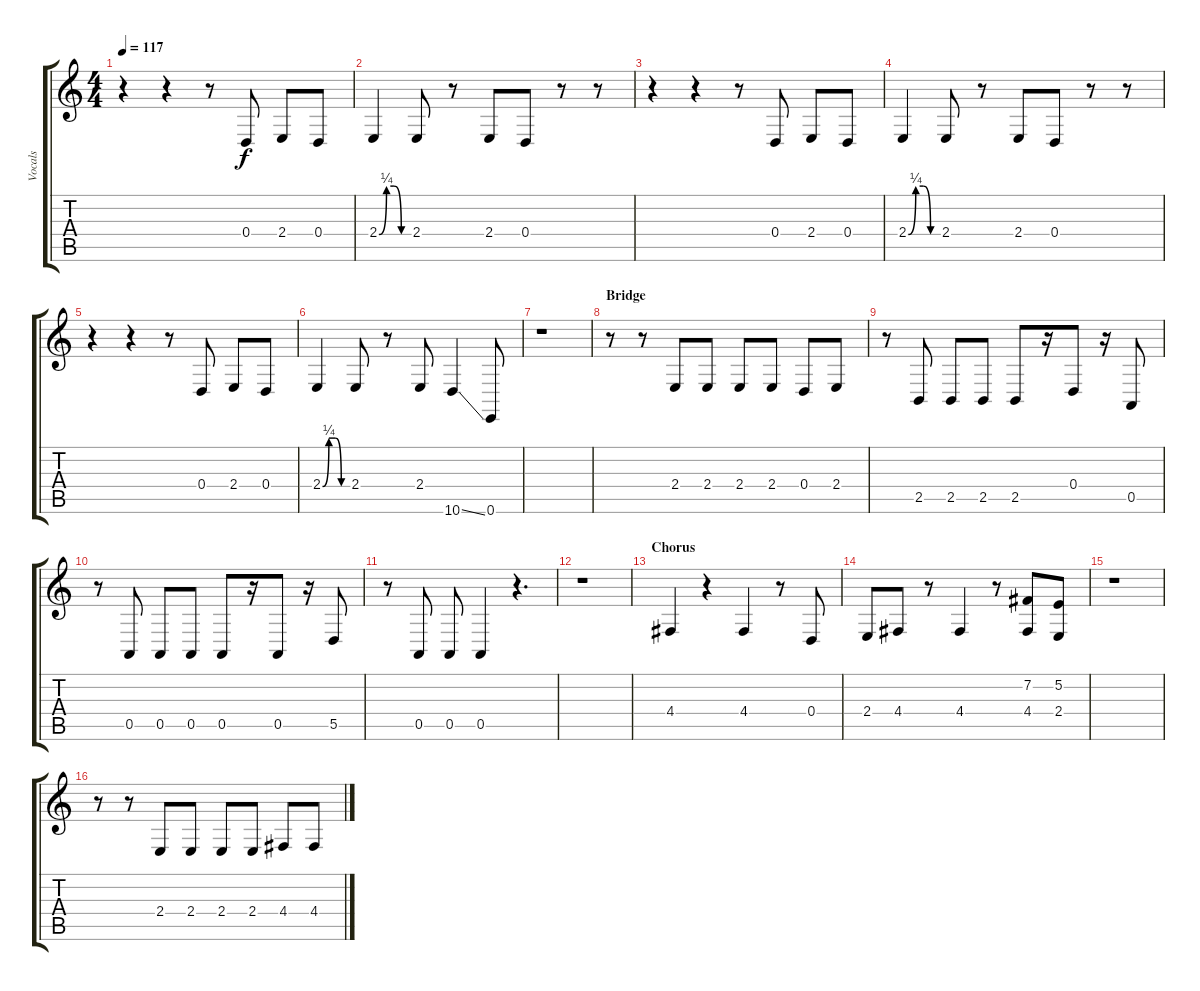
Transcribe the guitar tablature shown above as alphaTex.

\track ("Vocals" "Vocals") {instrument tenorsax}
\staff {score tabs}
\tuning (E4 B3 G3 D3 A2 E2) {hide}
\ts (4 4)
\tempo 117
\clef g2
\ks c
r.4{dy f} r.4 r.8 0.4.8 2.4.8 0.4.8 |
2.4{be (custom 0 0 15 1 30 1 45 0 60 0)}.4 2.4.8 r.8 2.4.8 0.4.8 r.8 r.8 |
r.4 r.4 r.8 0.4.8 2.4.8 0.4.8 |
2.4{be (custom 0 0 15 1 30 1 45 0 60 0)}.4 2.4.8 r.8 2.4.8 0.4.8 r.8 r.8 |
r.4 r.4 r.8 0.4.8 2.4.8 0.4.8 |
2.4{be (custom 0 0 15 1 30 1 45 0 60 0)}.4 2.4.8 r.8 2.4.8 10.6{ss}.4 0.6.8 |
r.1 |
\section ("" "Bridge")
r.8 r.8 2.4.8 2.4.8 2.4.8 2.4.8 0.4.8 2.4.8 |
r.8 2.5.8 2.5.8 2.5.8 2.5.8 r.16 0.4.8 r.16 0.5.8 |
r.8 0.5.8 0.5.8 0.5.8 0.5.8 r.16 0.5.8 r.16 5.5.8 |
r.8 0.5.8 0.5.8 0.5.4 r.4{d} |
r.1 |
\section ("" "Chorus")
4.4.4 r.4 4.4.4 r.8 0.4.8 |
2.4.8 4.4.8 r.8 4.4.4 r.8 (7.2 4.4).8 (5.2 2.4).8 |
r.1 |
r.8 r.8 2.4.8 2.4.8 2.4.8 2.4.8 4.4.8 4.4.8
